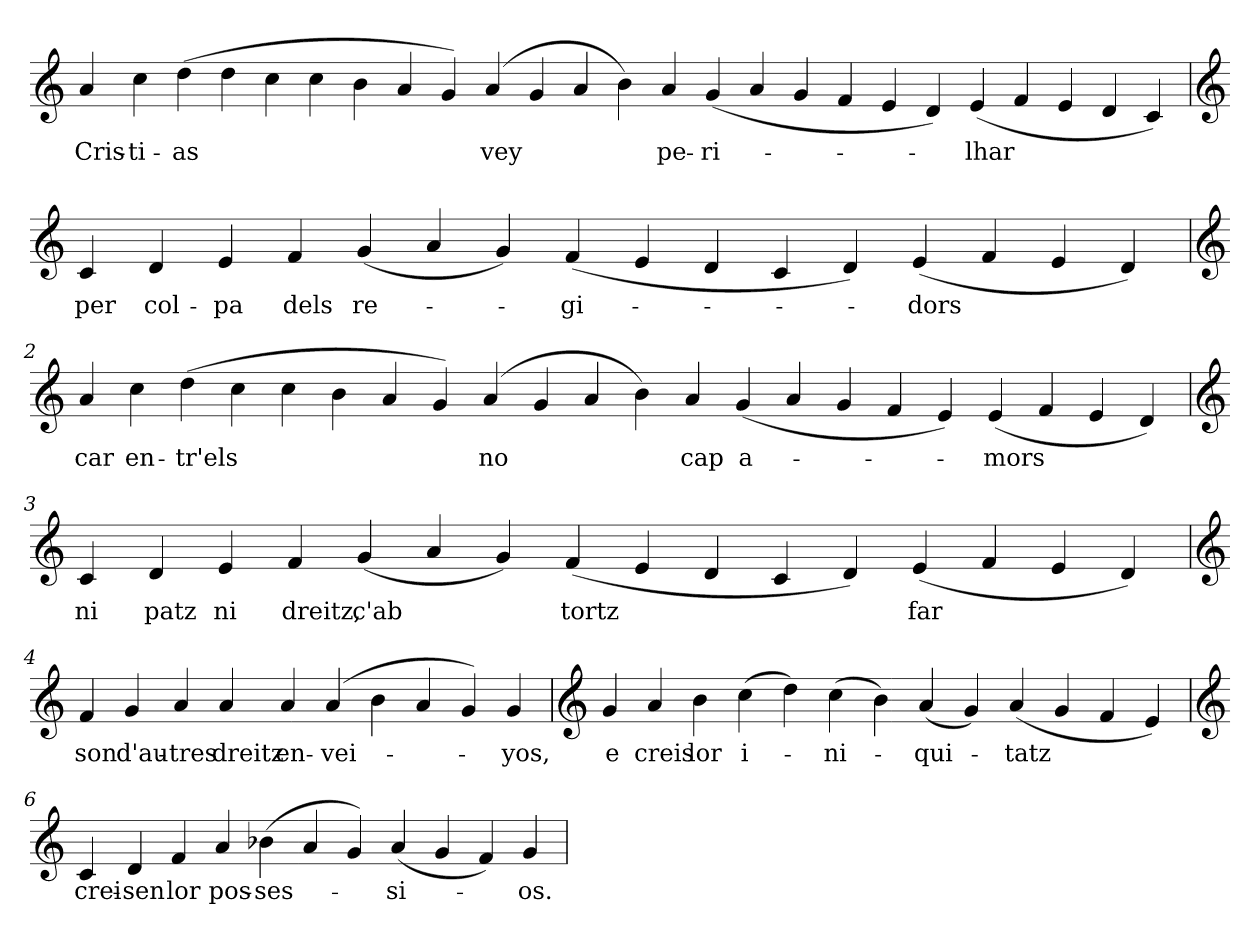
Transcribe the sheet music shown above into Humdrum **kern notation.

**kern	**text
*part1	*part1
*staff1	*staff1
*clefG2	*
=	=
4a	Cris-
4cc	-ti-
(4dd	-as
4dd	.
4cc	.
4cc	.
4b	.
4a	.
4g)	.
(4a	vey
4g	.
4a	.
4b)	.
4a	pe-
(4g	-ri-
4a	.
4g	.
4f	.
4e	.
4d)	.
(4e	-lhar
4f	.
4e	.
4d	.
4c)	.
=1	=1
*clefG2	*
4c	per
4d	col-
4e	-pa
4f	dels
(4g	re-
4a	.
4g)	.
(4f	-gi-
4e	.
4d	.
4c	.
4d)	.
(4e	-dors
4f	.
4e	.
4d)	.
=2	=2
*clefG2	*
4a	car
4cc	en-
(4dd	-tr'els
4cc	.
4cc	.
4b	.
4a	.
4g)	.
(4a	no
4g	.
4a	.
4b)	.
4a	cap
(4g	a-
4a	.
4g	.
4f	.
4e)	.
(4e	-mors
4f	.
4e	.
4d)	.
=3	=3
*clefG2	*
4c	ni
4d	patz
4e	ni
4f	dreitz,
(4g	c'ab
4a	.
4g)	.
(4f	tortz
4e	.
4d	.
4c	.
4d)	.
(4e	far
4f	.
4e	.
4d)	.
=4	=4
*clefG2	*
4f	son
4g	d'au-
4a	-tres
4a	dreitz
4a	en-
(4a	-vei-
4b	.
4a	.
4g)	.
4g	-yos,
=5	=5
*clefG2	*
4g	e
4a	creis
4b	lor
(4cc	i-
4dd)	.
(4cc	-ni-
4b)	.
(4a	-qui-
4g)	.
(4a	-tatz
4g	.
4f	.
4e)	.
=6	=6
*clefG2	*
4c	crei-
4d	-sen
4f	lor
4a	pos-
(4b-X	-ses-
4a	.
4g)	.
(4a	-si-
4g	.
4f)	.
4g	-os.
=	=
*-	*-
